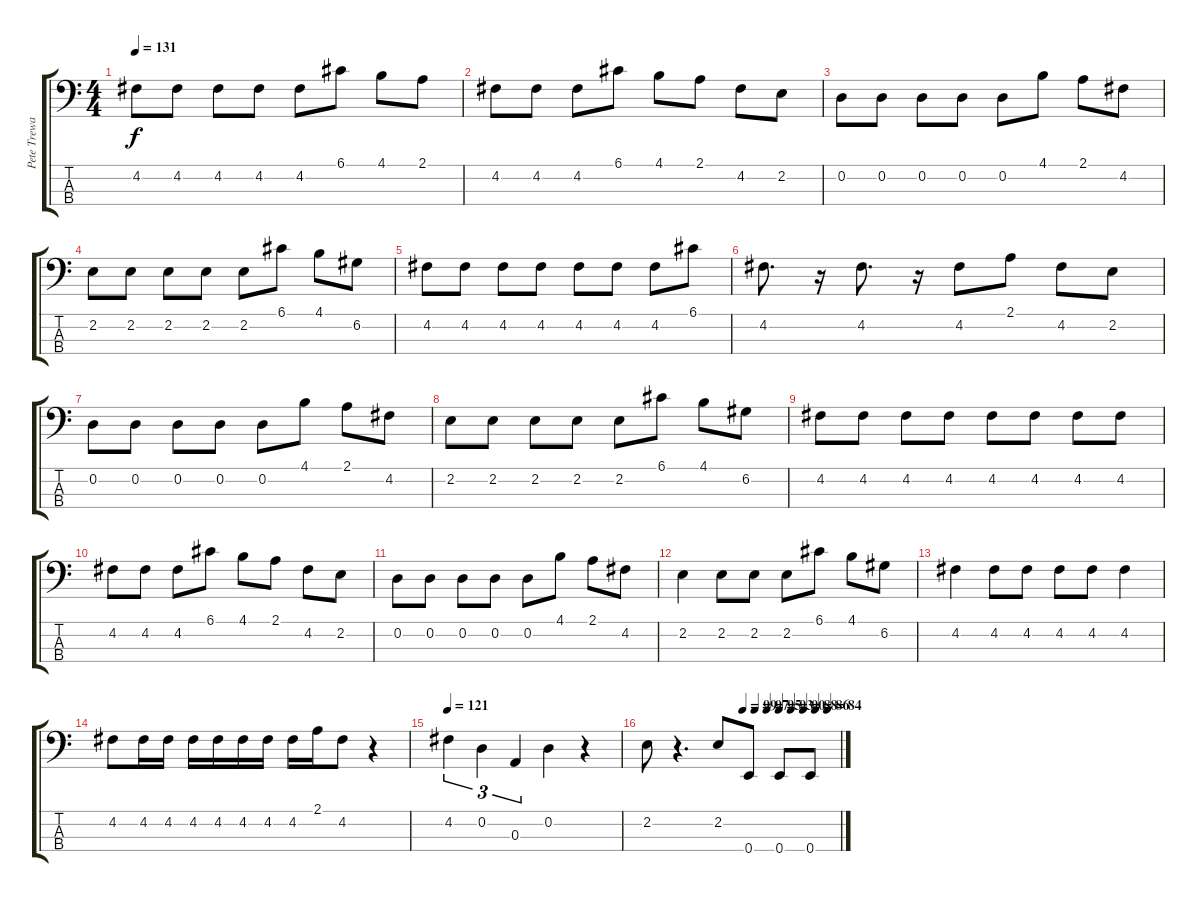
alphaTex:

\track ("Pete Trewavas" "Pete Trewa") {instrument electricbassfinger}
\staff {score tabs}
\tuning (G2 D2 A1 E1) {hide}
\ts (4 4)
\tempo 131
\clef f4
\ks c
4.2.8{dy f} 4.2.8 4.2.8 4.2.8 4.2.8 6.1.8 4.1.8 2.1.8 |
4.2.8 4.2.8 4.2.8 6.1.8 4.1.8 2.1.8 4.2.8 2.2.8 |
0.2.8 0.2.8 0.2.8 0.2.8 0.2.8 4.1.8 2.1.8 4.2.8 |
2.2.8 2.2.8 2.2.8 2.2.8 2.2.8 6.1.8 4.1.8 6.2.8 |
4.2.8 4.2.8 4.2.8 4.2.8 4.2.8 4.2.8 4.2.8 6.1.8 |
4.2.8{d} r.16 4.2.8{d} r.16 4.2.8 2.1.8 4.2.8 2.2.8 |
0.2.8 0.2.8 0.2.8 0.2.8 0.2.8 4.1.8 2.1.8 4.2.8 |
2.2.8 2.2.8 2.2.8 2.2.8 2.2.8 6.1.8 4.1.8 6.2.8 |
4.2.8 4.2.8 4.2.8 4.2.8 4.2.8 4.2.8 4.2.8 4.2.8 |
4.2.8 4.2.8 4.2.8 6.1.8 4.1.8 2.1.8 4.2.8 2.2.8 |
0.2.8 0.2.8 0.2.8 0.2.8 0.2.8 4.1.8 2.1.8 4.2.8 |
2.2.4 2.2.8 2.2.8 2.2.8 6.1.8 4.1.8 6.2.8 |
4.2.4 4.2.8 4.2.8 4.2.8 4.2.8 4.2.4 |
4.2.8 4.2.16 4.2.16 4.2.16 4.2.16 4.2.16 4.2.16 4.2.16 2.1.16 4.2.8 r.4 |
\tempo 121
4.2.4{tu (3 2)} 0.2.4{tu (3 2)} 0.3.4{tu (3 2)} 0.2.4 r.4 |
\tempo (99 0.5)
\tempo (97 0.5625)
\tempo (95 0.625)
\tempo (93 0.6875)
\tempo (90 0.75)
\tempo (88 0.8125)
\tempo (86 0.875)
\tempo (84 0.9375)
2.2.8 r.4{d} 2.2.8 0.4.8 0.4.8 0.4.8
